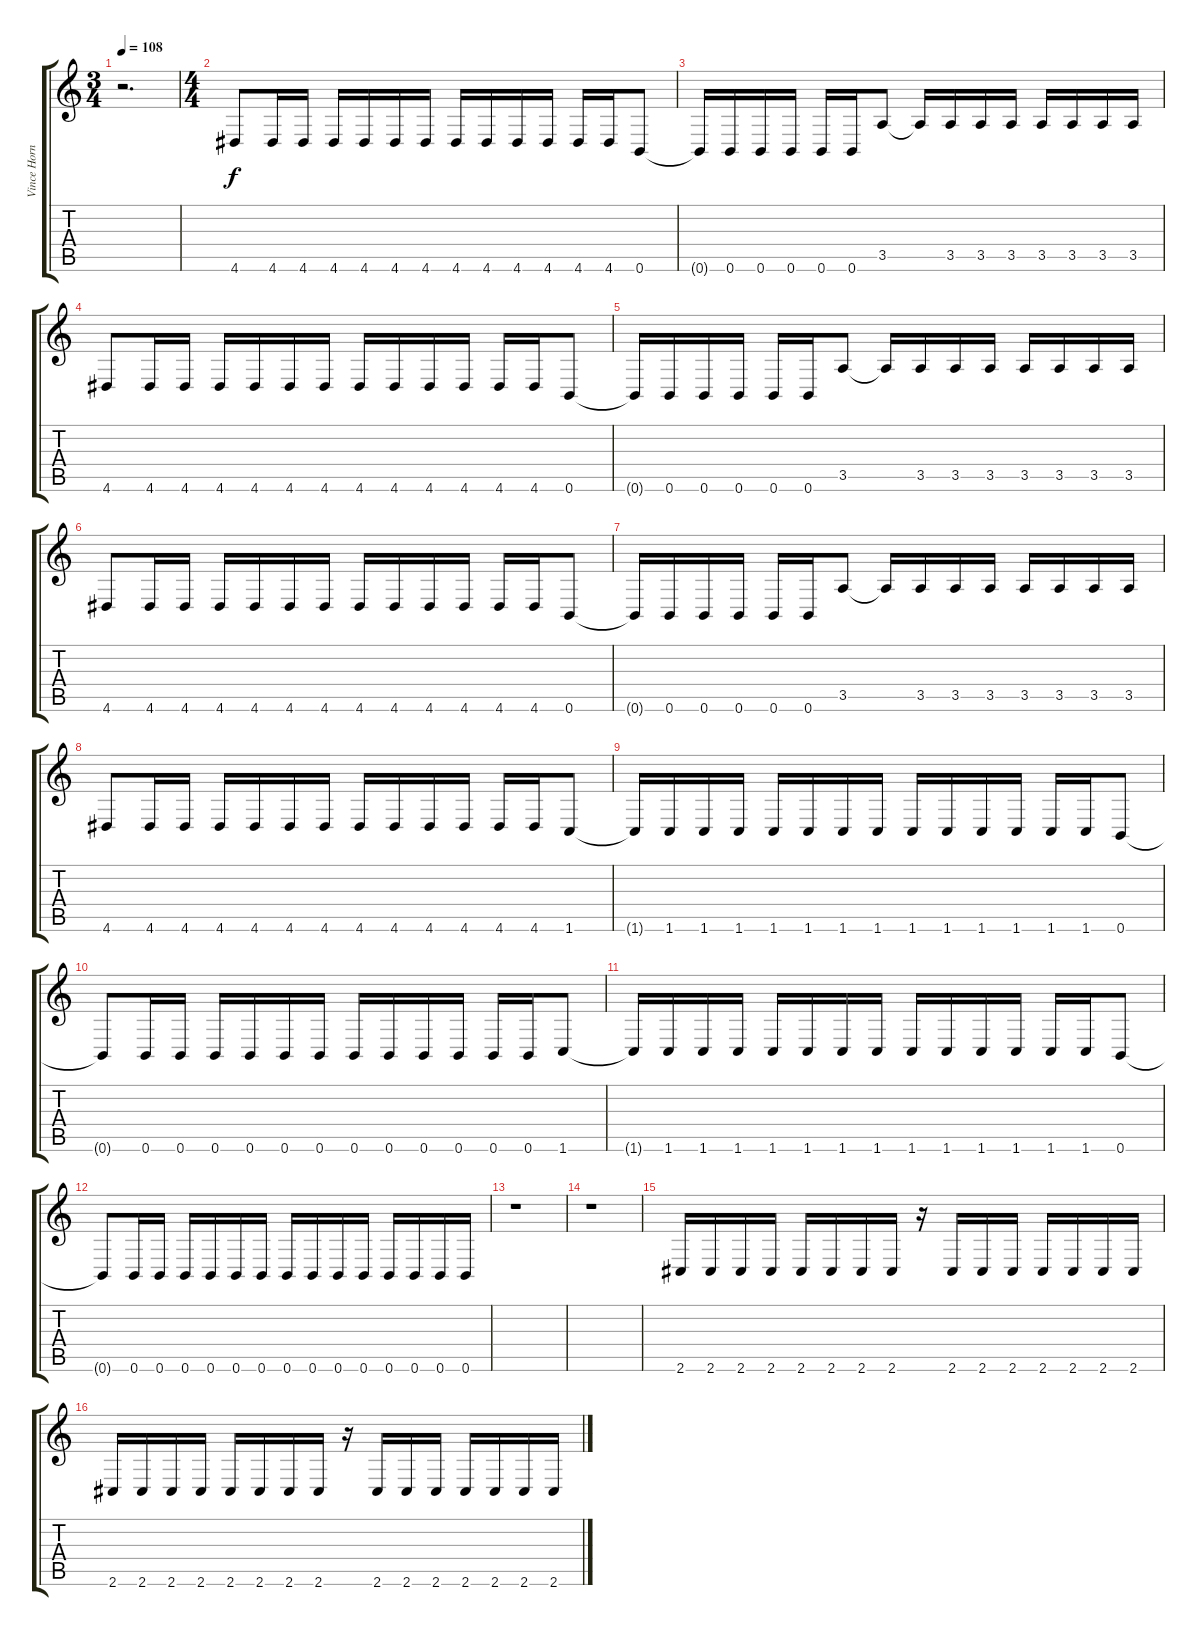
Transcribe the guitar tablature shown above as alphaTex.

\track ("Vince Hornsby - Bass" "Vince Horn") {instrument electricbassfinger}
\staff {score tabs}
\tuning (Db4 Ab3 E3 B2 Gb2 B1) {hide}
\ts (3 4)
\tempo 108
\clef g2
\ks c
r.2{d dy f} |
\ts (4 4)
4.6.8 4.6.16 4.6.16 4.6.16 4.6.16 4.6.16 4.6.16 4.6.16 4.6.16 4.6.16 4.6.16 4.6.16 4.6.16 0.6.8 |
0.6{t}.16 0.6.16 0.6.16 0.6.16 0.6.16 0.6.16 3.5.8 3.5{t}.16 3.5.16 3.5.16 3.5.16 3.5.16 3.5.16 3.5.16 3.5.16 |
4.6.8 4.6.16 4.6.16 4.6.16 4.6.16 4.6.16 4.6.16 4.6.16 4.6.16 4.6.16 4.6.16 4.6.16 4.6.16 0.6.8 |
0.6{t}.16 0.6.16 0.6.16 0.6.16 0.6.16 0.6.16 3.5.8 3.5{t}.16 3.5.16 3.5.16 3.5.16 3.5.16 3.5.16 3.5.16 3.5.16 |
4.6.8 4.6.16 4.6.16 4.6.16 4.6.16 4.6.16 4.6.16 4.6.16 4.6.16 4.6.16 4.6.16 4.6.16 4.6.16 0.6.8 |
0.6{t}.16 0.6.16 0.6.16 0.6.16 0.6.16 0.6.16 3.5.8 3.5{t}.16 3.5.16 3.5.16 3.5.16 3.5.16 3.5.16 3.5.16 3.5.16 |
4.6.8 4.6.16 4.6.16 4.6.16 4.6.16 4.6.16 4.6.16 4.6.16 4.6.16 4.6.16 4.6.16 4.6.16 4.6.16 1.6.8 |
1.6{t}.16 1.6.16 1.6.16 1.6.16 1.6.16 1.6.16 1.6.16 1.6.16 1.6.16 1.6.16 1.6.16 1.6.16 1.6.16 1.6.16 0.6.8 |
0.6{t}.8 0.6.16 0.6.16 0.6.16 0.6.16 0.6.16 0.6.16 0.6.16 0.6.16 0.6.16 0.6.16 0.6.16 0.6.16 1.6.8 |
1.6{t}.16 1.6.16 1.6.16 1.6.16 1.6.16 1.6.16 1.6.16 1.6.16 1.6.16 1.6.16 1.6.16 1.6.16 1.6.16 1.6.16 0.6.8 |
0.6{t}.8 0.6.16 0.6.16 0.6.16 0.6.16 0.6.16 0.6.16 0.6.16 0.6.16 0.6.16 0.6.16 0.6.16 0.6.16 0.6.16 0.6.16 |
r.1 |
r.1 |
2.6.16 2.6.16 2.6.16 2.6.16 2.6.16 2.6.16 2.6.16 2.6.16 r.16 2.6.16 2.6.16 2.6.16 2.6.16 2.6.16 2.6.16 2.6.16 |
2.6.16 2.6.16 2.6.16 2.6.16 2.6.16 2.6.16 2.6.16 2.6.16 r.16 2.6.16 2.6.16 2.6.16 2.6.16 2.6.16 2.6.16 2.6.16
